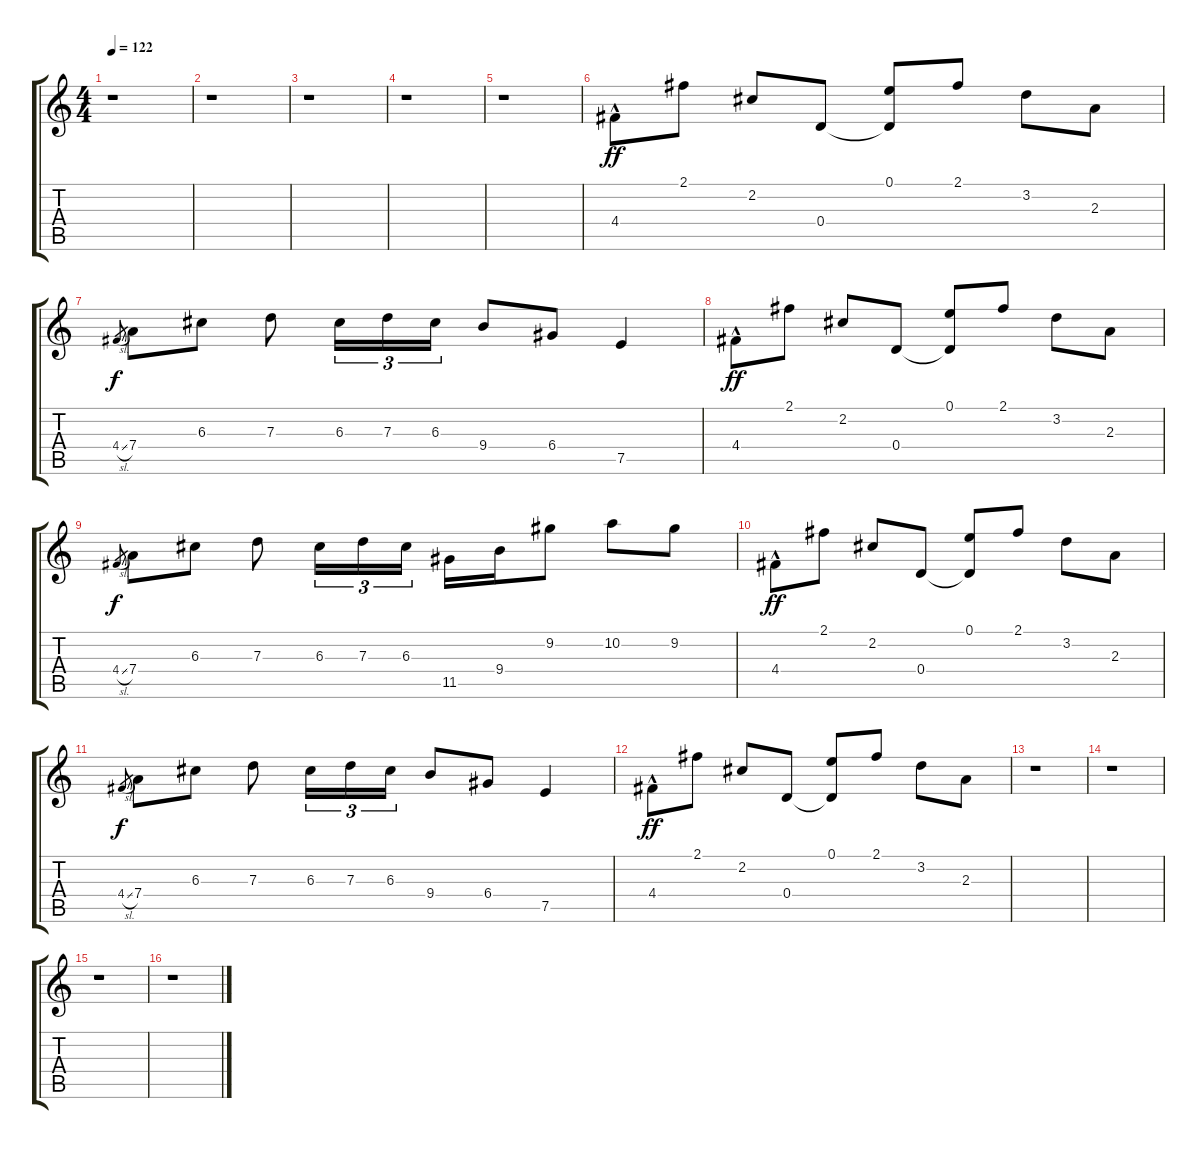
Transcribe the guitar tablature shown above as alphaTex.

\track "" {instrument distortionguitar}
\staff {score tabs}
\tuning (E4 B3 G3 D3 A2 E2) {hide}
\ts (4 4)
\tempo 122
\clef g2
\ks c
r.1{dy f} |
r.1 |
r.1 |
r.1 |
r.1 |
4.4{hac}.8{dy ff} 2.1.8 2.2.8 0.4.8 (0.1 0.4{t}).8 2.1.8 3.2.8 2.3.8 |
4.4{sl}.8{gr dy f} 7.4.8 6.3.8 7.3.8 6.3.16{tu (3 2)} 7.3.16{tu (3 2)} 6.3.16{tu (3 2)} 9.4.8 6.4.8 7.5.4 |
4.4{hac}.8{dy ff} 2.1.8 2.2.8 0.4.8 (0.1 0.4{t}).8 2.1.8 3.2.8 2.3.8 |
4.4{sl}.8{gr dy f} 7.4.8 6.3.8 7.3.8 6.3.16{tu (3 2)} 7.3.16{tu (3 2)} 6.3.16{tu (3 2)} 11.5.16 9.4.16 9.2.8 10.2.8 9.2.8 |
4.4{hac}.8{dy ff} 2.1.8 2.2.8 0.4.8 (0.1 0.4{t}).8 2.1.8 3.2.8 2.3.8 |
4.4{sl}.8{gr dy f} 7.4.8 6.3.8 7.3.8 6.3.16{tu (3 2)} 7.3.16{tu (3 2)} 6.3.16{tu (3 2)} 9.4.8 6.4.8 7.5.4 |
4.4{hac}.8{dy ff} 2.1.8 2.2.8 0.4.8 (0.1 0.4{t}).8 2.1.8 3.2.8 2.3.8 |
r.1 |
r.1 |
r.1 |
r.1
